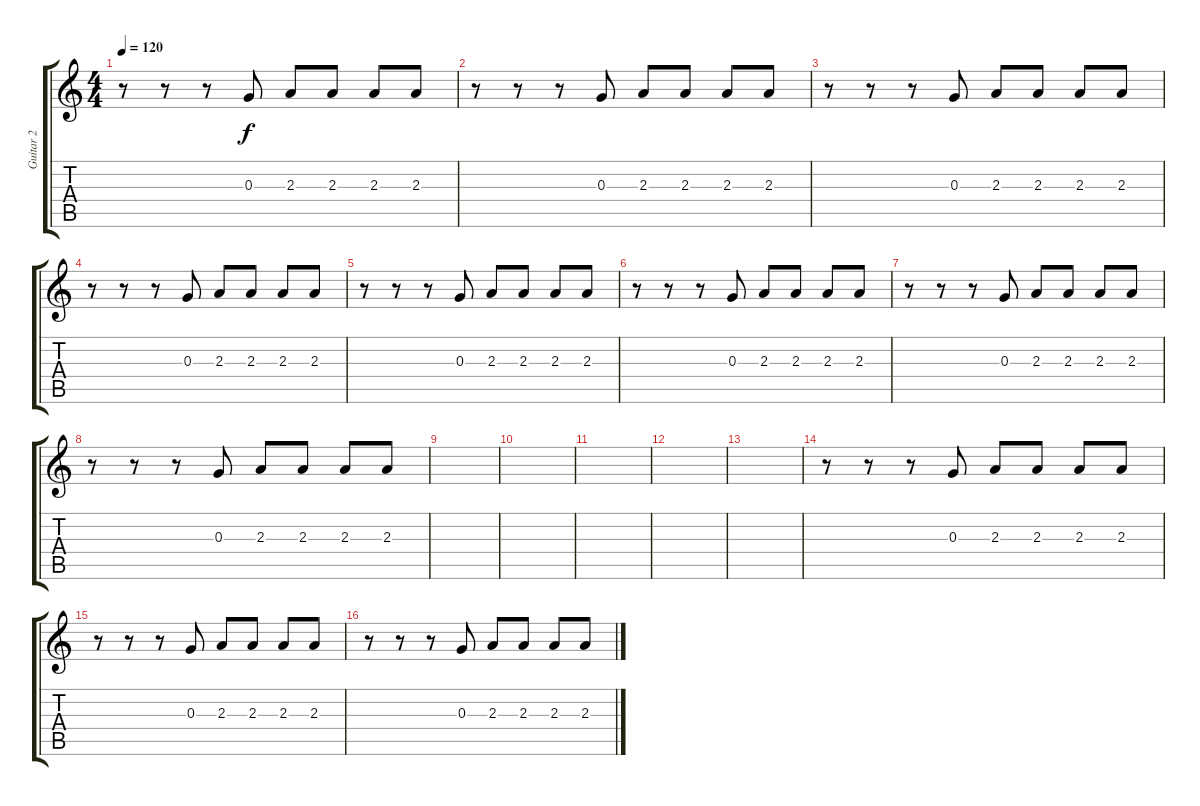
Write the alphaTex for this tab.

\track ("Guitar 2" "Guitar 2") {instrument electricguitarclean}
\staff {score tabs}
\tuning (E4 B3 G3 D3 A2 E2) {hide}
\ts (4 4)
\tempo 120
\clef g2
\ks c
r.8{dy f} r.8 r.8 0.3.8 2.3.8 2.3.8 2.3.8 2.3.8 |
r.8 r.8 r.8 0.3.8 2.3.8 2.3.8 2.3.8 2.3.8 |
r.8 r.8 r.8 0.3.8 2.3.8 2.3.8 2.3.8 2.3.8 |
r.8 r.8 r.8 0.3.8 2.3.8 2.3.8 2.3.8 2.3.8 |
r.8 r.8 r.8 0.3.8 2.3.8 2.3.8 2.3.8 2.3.8 |
r.8 r.8 r.8 0.3.8 2.3.8 2.3.8 2.3.8 2.3.8 |
r.8 r.8 r.8 0.3.8 2.3.8 2.3.8 2.3.8 2.3.8 |
r.8 r.8 r.8 0.3.8 2.3.8 2.3.8 2.3.8 2.3.8 |
|
|
|
|
|
r.8 r.8 r.8 0.3.8 2.3.8 2.3.8 2.3.8 2.3.8 |
r.8 r.8 r.8 0.3.8 2.3.8 2.3.8 2.3.8 2.3.8 |
r.8 r.8 r.8 0.3.8 2.3.8 2.3.8 2.3.8 2.3.8
